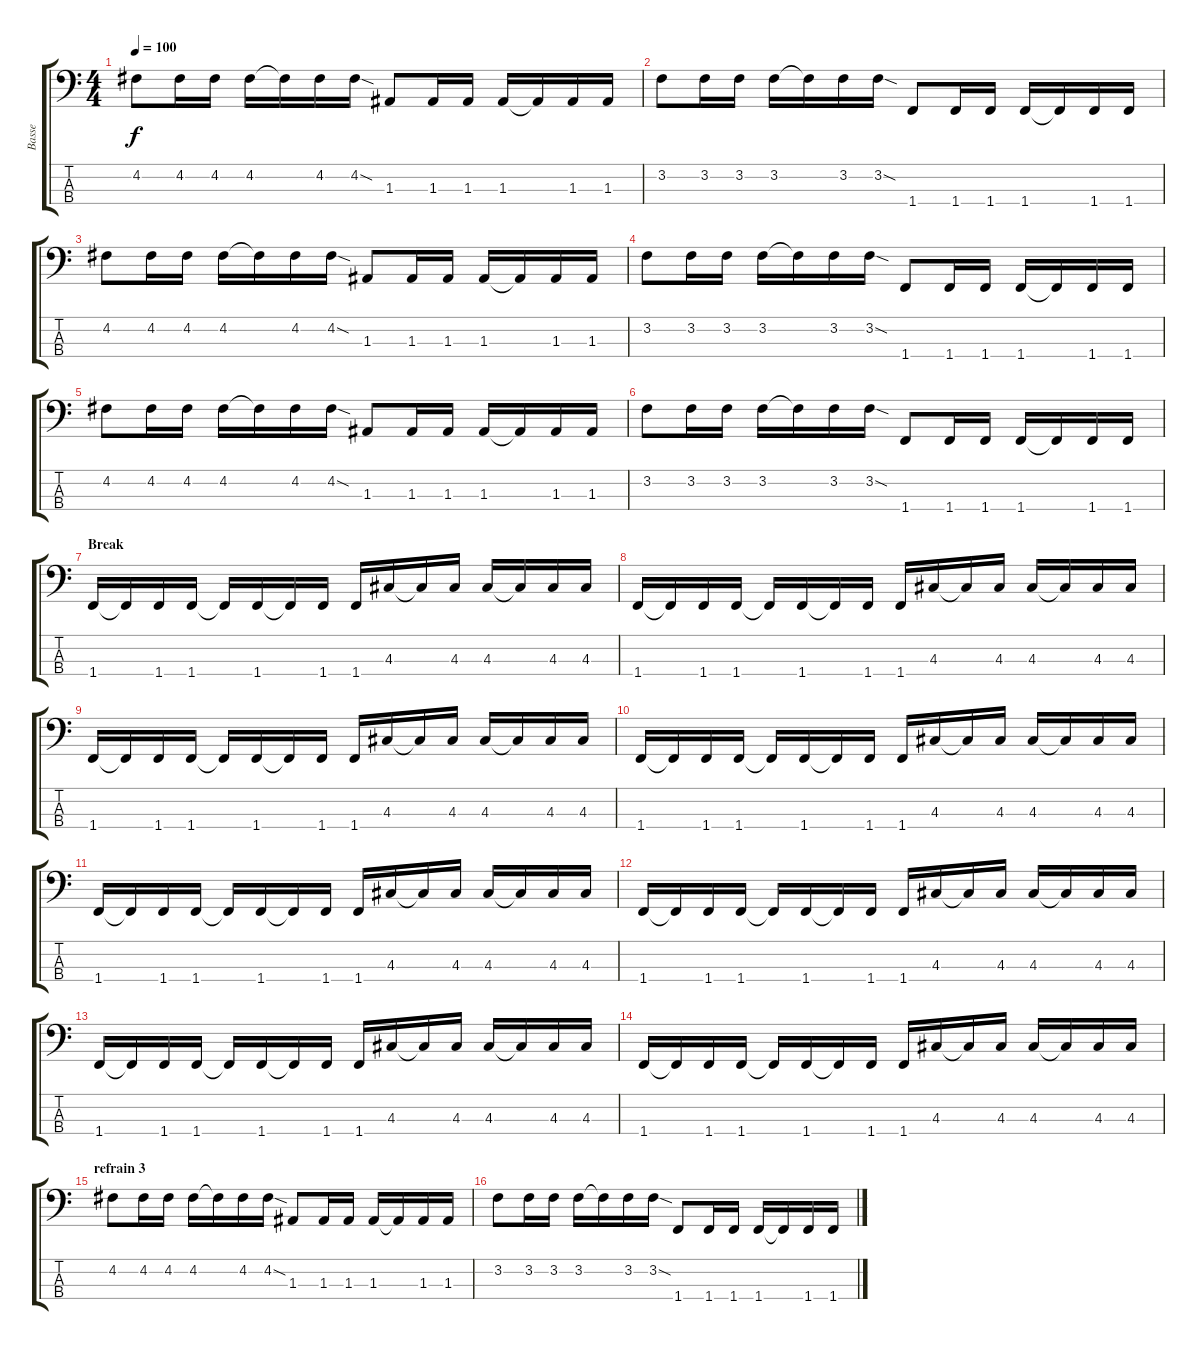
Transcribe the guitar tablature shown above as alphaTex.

\track ("Basse" "Basse") {instrument electricbassfinger}
\staff {score tabs}
\tuning (G2 D2 A1 E1) {hide}
\ts (4 4)
\tempo 100
\clef f4
\ks c
4.2.8{dy f} 4.2.16 4.2.16 4.2.16 4.2{t}.16 4.2.16 4.2{sod}.16 1.3.8 1.3.16 1.3.16 1.3.16 1.3{t}.16 1.3.16 1.3.16 |
3.2.8 3.2.16 3.2.16 3.2.16 3.2{t}.16 3.2.16 3.2{sod}.16 1.4.8 1.4.16 1.4.16 1.4.16 1.4{t}.16 1.4.16 1.4.16 |
4.2.8 4.2.16 4.2.16 4.2.16 4.2{t}.16 4.2.16 4.2{sod}.16 1.3.8 1.3.16 1.3.16 1.3.16 1.3{t}.16 1.3.16 1.3.16 |
3.2.8 3.2.16 3.2.16 3.2.16 3.2{t}.16 3.2.16 3.2{sod}.16 1.4.8 1.4.16 1.4.16 1.4.16 1.4{t}.16 1.4.16 1.4.16 |
4.2.8 4.2.16 4.2.16 4.2.16 4.2{t}.16 4.2.16 4.2{sod}.16 1.3.8 1.3.16 1.3.16 1.3.16 1.3{t}.16 1.3.16 1.3.16 |
3.2.8 3.2.16 3.2.16 3.2.16 3.2{t}.16 3.2.16 3.2{sod}.16 1.4.8 1.4.16 1.4.16 1.4.16 1.4{t}.16 1.4.16 1.4.16 |
\section ("" "Break")
1.4.16 1.4{t}.16 1.4.16 1.4.16 1.4{t}.16 1.4.16 1.4{t}.16 1.4.16 1.4.16 4.3.16 4.3{t}.16 4.3.16 4.3.16 4.3{t}.16 4.3.16 4.3.16 |
1.4.16 1.4{t}.16 1.4.16 1.4.16 1.4{t}.16 1.4.16 1.4{t}.16 1.4.16 1.4.16 4.3.16 4.3{t}.16 4.3.16 4.3.16 4.3{t}.16 4.3.16 4.3.16 |
1.4.16 1.4{t}.16 1.4.16 1.4.16 1.4{t}.16 1.4.16 1.4{t}.16 1.4.16 1.4.16 4.3.16 4.3{t}.16 4.3.16 4.3.16 4.3{t}.16 4.3.16 4.3.16 |
1.4.16 1.4{t}.16 1.4.16 1.4.16 1.4{t}.16 1.4.16 1.4{t}.16 1.4.16 1.4.16 4.3.16 4.3{t}.16 4.3.16 4.3.16 4.3{t}.16 4.3.16 4.3.16 |
1.4.16 1.4{t}.16 1.4.16 1.4.16 1.4{t}.16 1.4.16 1.4{t}.16 1.4.16 1.4.16 4.3.16 4.3{t}.16 4.3.16 4.3.16 4.3{t}.16 4.3.16 4.3.16 |
1.4.16 1.4{t}.16 1.4.16 1.4.16 1.4{t}.16 1.4.16 1.4{t}.16 1.4.16 1.4.16 4.3.16 4.3{t}.16 4.3.16 4.3.16 4.3{t}.16 4.3.16 4.3.16 |
1.4.16 1.4{t}.16 1.4.16 1.4.16 1.4{t}.16 1.4.16 1.4{t}.16 1.4.16 1.4.16 4.3.16 4.3{t}.16 4.3.16 4.3.16 4.3{t}.16 4.3.16 4.3.16 |
1.4.16 1.4{t}.16 1.4.16 1.4.16 1.4{t}.16 1.4.16 1.4{t}.16 1.4.16 1.4.16 4.3.16 4.3{t}.16 4.3.16 4.3.16 4.3{t}.16 4.3.16 4.3.16 |
\section ("" "refrain 3")
4.2.8 4.2.16 4.2.16 4.2.16 4.2{t}.16 4.2.16 4.2{sod}.16 1.3.8 1.3.16 1.3.16 1.3.16 1.3{t}.16 1.3.16 1.3.16 |
3.2.8 3.2.16 3.2.16 3.2.16 3.2{t}.16 3.2.16 3.2{sod}.16 1.4.8 1.4.16 1.4.16 1.4.16 1.4{t}.16 1.4.16 1.4.16
